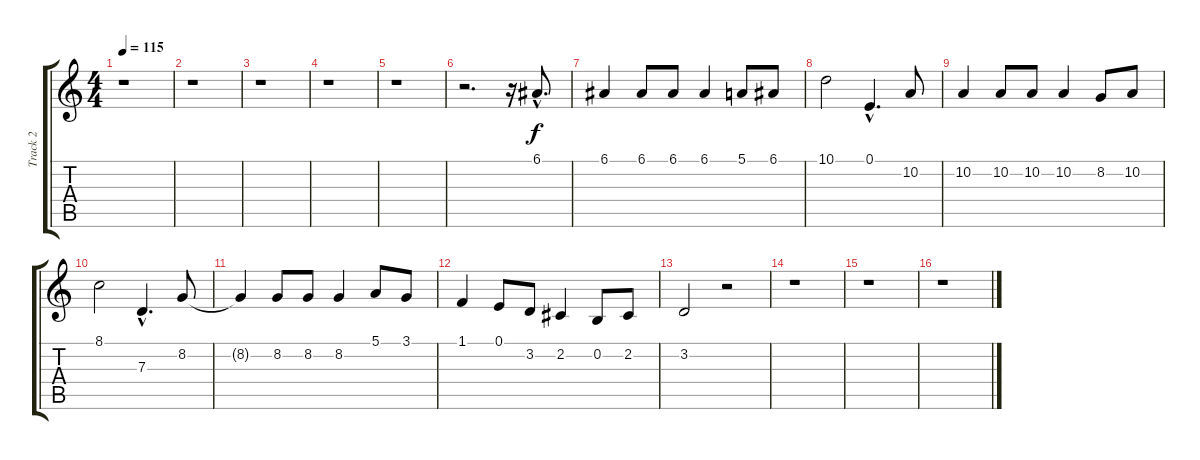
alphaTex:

\track ("Track 2" "Track 2") {instrument tangoaccordion}
\staff {score tabs}
\tuning (E4 B3 G3 D3 A2 E2) {hide}
\ts (4 4)
\tempo 115
\clef g2
\ks c
r.1{dy f} |
r.1 |
r.1 |
r.1 |
r.1 |
r.2{d} r.16 6.1{hac}.8{d} |
6.1.4 6.1.8 6.1.8 6.1.4 5.1.8 6.1.8 |
10.1.2 0.1{hac}.4{d} 10.2.8 |
10.2.4 10.2.8 10.2.8 10.2.4 8.2.8 10.2.8 |
8.1.2 7.3{hac}.4{d} 8.2.8 |
8.2{t}.4 8.2.8 8.2.8 8.2.4 5.1.8 3.1.8 |
1.1.4 0.1.8 3.2.8 2.2.4 0.2.8 2.2.8 |
3.2.2 r.2 |
r.1 |
r.1 |
r.1
